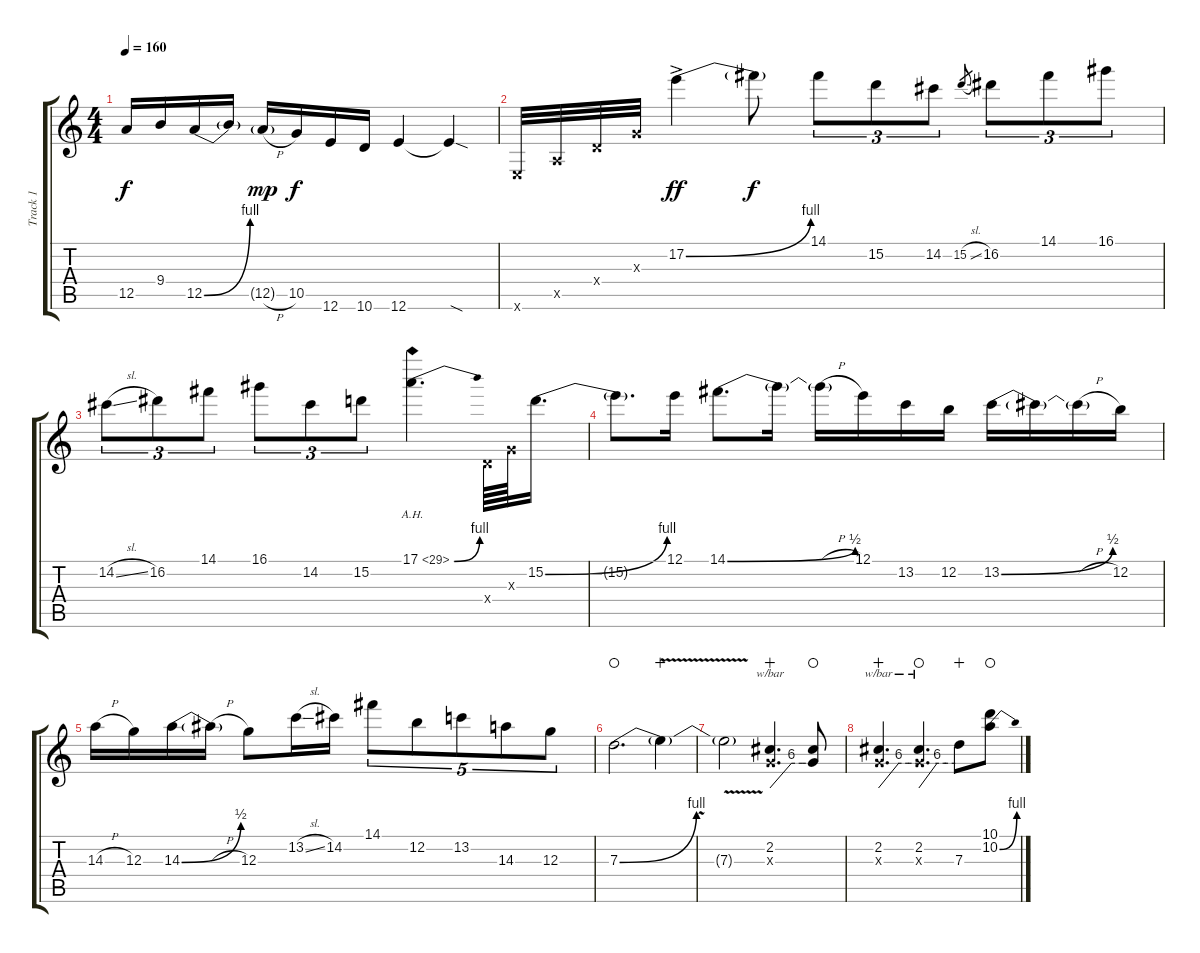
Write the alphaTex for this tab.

\track ("Track 1" "Track 1") {instrument distortionguitar}
\staff {score tabs}
\tuning (E4 B3 G3 D3 A2 E2) {hide}
\ts (4 4)
\tempo 160
\clef g2
\ks c
12.5.16{dy f} 9.4.16 12.5{be (bend 0 0 60 4)}.16 12.5{t}.16 12.5{h g}.16{dy mp} 10.5.16{dy f} 12.6.16 10.6.16 12.6.4 12.6{sod t}.4 |
0.6{x}.32 0.5{x}.32 0.4{x}.32 0.3{x}.32 17.2{be (bend 0 0 60 4) ac}.4{dy ff} 17.2{t}.8{dy f} 14.1.8{tu (3 2)} 15.2.8{tu (3 2)} 14.2.8{tu (3 2)} 15.2{sl}.8{gr} 16.2.8{tu (3 2)} 14.1.8{tu (3 2)} 16.1.8{tu (3 2)} |
14.2{sl}.8{tu (3 2)} 16.2.8{tu (3 2)} 14.1.8{tu (3 2)} 16.1.8{tu (3 2)} 14.2.8{tu (3 2)} 15.2.8{tu (3 2)} 17.1{be (bend 0 0 60 4) ah 12}.4{d} 0.4{x}.64 0.3{x}.64 15.2{be (bend 0 0 60 4)}.16{d} |
15.2{t}.8{d} 12.1.16 14.1{be (bend 0 0 60 2)}.8{d} 14.1{t}.16 14.1{h t}.16 12.1.16 13.2.16 12.2.16 13.2{be (bend 0 0 60 2)}.16 13.2{t}.16 13.2{h t}.16 12.2.16 |
14.3{h}.16 12.3.16 14.3{be (bend 0 0 60 2)}.16 14.3{h t}.16 12.3.8 13.2{sl}.16 14.2.16 14.1.8{tu (5 4)} 12.2.8{tu (5 4)} 13.2.8{tu (5 4) beam merge} 14.3.8{tu (5 4)} 12.3.8{tu (5 4)} |
7.3{be (bend 0 0 60 4)}.2{d waho} 7.3{v t}.4{wahc} |
7.3{t}.2 (2.2 0.3{x}).4{d tbe (custom default 0 0 30 24 45 24 60 24) wahc} (2.2{t} 0.3{t}).8{waho} |
(2.2 0.3{x}).4{d tbe (custom default 0 0 30 24 45 24 60 24) wahc} (2.2 0.3{x}).4{d tbe (custom default 0 0 30 24 45 24 60 24) waho} 7.3.8{wahc} (10.1 10.2{be (bend 0 0 60 4)}).8{waho}
